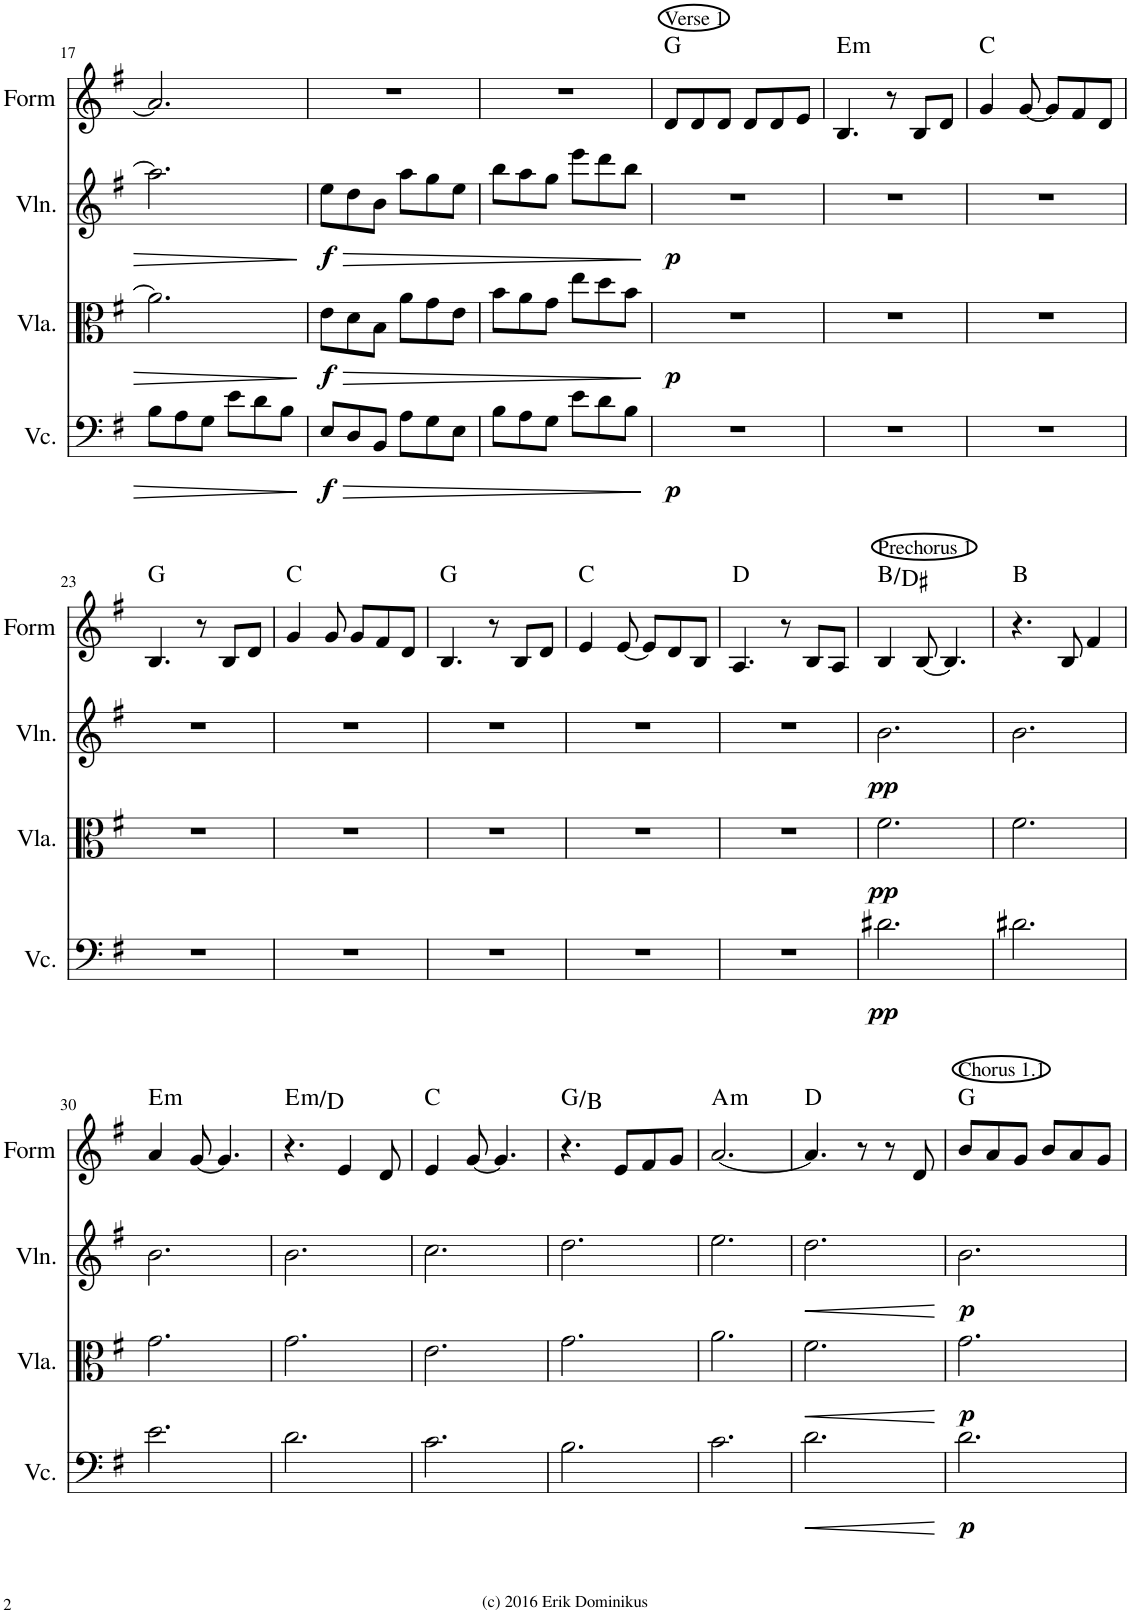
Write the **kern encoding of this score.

**kern	**dynam	**kern	**dynam	**kern	**dynam	**kern	**harte
*part4	*part4	*part3	*part3	*part2	*part2	*part1	*part1
*staff4	*staff4	*staff3	*staff3	*staff2	*staff2	*staff1	*
*I"Violoncello	*	*I"Viola	*	*I"Violin	*	*I"Form	*
*I'Vc.	*	*I'Vla.	*	*I'Vln.	*	*I'Form	*
!!LO:PB:g=z
*clefF4	*	*clefC3	*	*clefG2	*	*clefG2	*
*k[f#]	*	*k[f#]	*	*k[f#]	*	*k[f#]	*
*M6/8	*	*M6/8	*	*M6/8	*	*M6/8	*
=17	=17	=17	=17	=17	=17	=17	=17
8B\L	.	2.a\]	.	2.aa\]	.	2.a/]	.
8A\	.	.	.	.	.	.	.
8G\J	.	.	.	.	.	.	.
8e\L	.	.	.	.	.	.	.
8d\	.	.	.	.	.	.	.
8B\J	.	.	.	.	.	.	.
=18	=18	=18	=18	=18	=18	=18	=18
!	!LO:HP:b	!	!LO:HP:b	!	!LO:HP:b	!	!
!	!LO:DY:n=1:b	!	!LO:DY:n=1:b	!	!LO:DY:n=1:b	!	!
8E/L	> f	8e\L	> f	8ee\L	> f	2.r	.
8D/	.	8d\	.	8dd\	.	.	.
8BB/J	.	8B\J	.	8b\J	.	.	.
8A\L	.	8a\L	.	8aa\L	.	.	.
8G\	.	8g\	.	8gg\	.	.	.
8E\J	.	8e\J	.	8ee\J	.	.	.
=19	=19	=19	=19	=19	=19	=19	=19
8B\L	.	8b\L	.	8bb\L	.	2.r	.
8A\	.	8a\	.	8aa\	.	.	.
8G\J	.	8g\J	.	8gg\J	.	.	.
8e\L	.	8ee\L	.	8eee\L	.	.	.
8d\	.	8dd\	.	8ddd\	.	.	.
8B\J	.	8b\J	.	8bb\J	.	.	.
.	]	.	]	.	]	.	.
=20	=20	=20	=20	=20	=20	=20	=20
!	!	!	!	!	!	!LO:TX:a:t=Verse 1	!
!	!LO:DY:b	!	!LO:DY:b	!	!LO:DY:b	!	!
2.r	p	2.r	p	2.r	p	8d/L	G:maj
.	.	.	.	.	.	8d/	.
.	.	.	.	.	.	8d/J	.
.	.	.	.	.	.	8d/L	.
.	.	.	.	.	.	8d/	.
.	.	.	.	.	.	8e/J	.
=21	=21	=21	=21	=21	=21	=21	=21
!	!	!	!	!	!	!	!LO:H:kt=m
2.r	.	2.r	.	2.r	.	4.B/	E:min
.	.	.	.	.	.	8r	.
.	.	.	.	.	.	8B/L	.
.	.	.	.	.	.	8d/J	.
=22	=22	=22	=22	=22	=22	=22	=22
2.r	.	2.r	.	2.r	.	4g/	C:maj
.	.	.	.	.	.	[8g/	.
.	.	.	.	.	.	8g/L]	.
.	.	.	.	.	.	8f#/	.
.	.	.	.	.	.	8d/J	.
!!LO:LB:g=z
=23	=23	=23	=23	=23	=23	=23	=23
2.r	.	2.r	.	2.r	.	4.B/	G:maj
.	.	.	.	.	.	8r	.
.	.	.	.	.	.	8B/L	.
.	.	.	.	.	.	8d/J	.
=24	=24	=24	=24	=24	=24	=24	=24
2.r	.	2.r	.	2.r	.	4g/	C:maj
.	.	.	.	.	.	8g/	.
.	.	.	.	.	.	8g/L	.
.	.	.	.	.	.	8f#/	.
.	.	.	.	.	.	8d/J	.
=25	=25	=25	=25	=25	=25	=25	=25
2.r	.	2.r	.	2.r	.	4.B/	G:maj
.	.	.	.	.	.	8r	.
.	.	.	.	.	.	8B/L	.
.	.	.	.	.	.	8d/J	.
=26	=26	=26	=26	=26	=26	=26	=26
2.r	.	2.r	.	2.r	.	4e/	C:maj
.	.	.	.	.	.	[8e/	.
.	.	.	.	.	.	8e/L]	.
.	.	.	.	.	.	8d/	.
.	.	.	.	.	.	8B/J	.
=27	=27	=27	=27	=27	=27	=27	=27
2.r	.	2.r	.	2.r	.	4.A/	D:maj
.	.	.	.	.	.	8r	.
.	.	.	.	.	.	8B/L	.
.	.	.	.	.	.	8A/J	.
=28	=28	=28	=28	=28	=28	=28	=28
!	!	!	!	!	!	!LO:TX:a:t=Prechorus 1	!
!	!LO:DY:b	!	!LO:DY:b	!	!LO:DY:b	!	!
2.d#X\	pp	2.f#\	pp	2.b\	pp	4B/	B:maj/3
.	.	.	.	.	.	[8B/	.
.	.	.	.	.	.	4.B/]	.
=29	=29	=29	=29	=29	=29	=29	=29
2.d#X\	.	2.f#\	.	2.b\	.	4.r	B:maj
.	.	.	.	.	.	8B/	.
.	.	.	.	.	.	4f#/	.
!!LO:LB:g=z
=30	=30	=30	=30	=30	=30	=30	=30
!	!	!	!	!	!	!	!LO:H:kt=m
2.e\	.	2.g\	.	2.b\	.	4a/	E:min
.	.	.	.	.	.	[8g/	.
.	.	.	.	.	.	4.g/]	.
=31	=31	=31	=31	=31	=31	=31	=31
!	!	!	!	!	!	!	!LO:H:kt=m
2.d\	.	2.g\	.	2.b\	.	4.r	E:min/b7
.	.	.	.	.	.	4e/	.
.	.	.	.	.	.	8d/	.
=32	=32	=32	=32	=32	=32	=32	=32
2.c\	.	2.e\	.	2.cc\	.	4e/	C:maj
.	.	.	.	.	.	[8g/	.
.	.	.	.	.	.	4.g/]	.
=33	=33	=33	=33	=33	=33	=33	=33
2.B\	.	2.g\	.	2.dd\	.	4.r	G:maj/3
.	.	.	.	.	.	8e/L	.
.	.	.	.	.	.	8f#/	.
.	.	.	.	.	.	8g/J	.
=34	=34	=34	=34	=34	=34	=34	=34
!	!	!	!	!	!	!	!LO:H:kt=m
2.c\	.	2.a\	.	2.ee\	.	[2.a/	A:min
=35	=35	=35	=35	=35	=35	=35	=35
!	!LO:HP:b	!	!LO:HP:b	!	!LO:HP:b	!	!
2.d\	<	2.f#\	<	2.dd\	<	4.a/]	D:maj
.	.	.	.	.	.	8r	.
.	.	.	.	.	.	8r	.
.	.	.	.	.	.	8d/	.
.	[	.	[	.	[	.	.
=36	=36	=36	=36	=36	=36	=36	=36
!	!	!	!	!	!	!LO:TX:a:t=Chorus 1.1	!
!	!LO:DY:b	!	!LO:DY:b	!	!LO:DY:b	!	!
2.d\	p	2.g\	p	2.b\	p	8b/L	G:maj
.	.	.	.	.	.	8a/	.
.	.	.	.	.	.	8g/J	.
.	.	.	.	.	.	8b/L	.
.	.	.	.	.	.	8a/	.
.	.	.	.	.	.	8g/J	.
=	=	=	=	=	=	=	=
*-	*-	*-	*-	*-	*-	*-	*-
